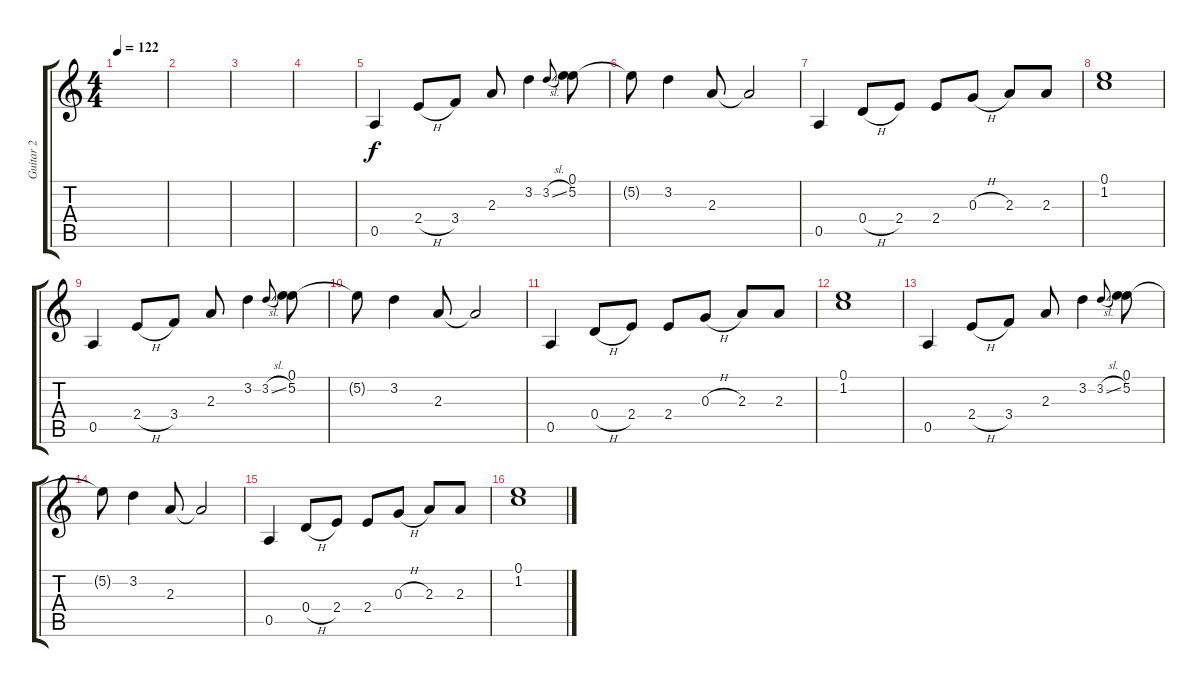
\track ("Guitar 2" "Guitar 2") {instrument distortionguitar}
\staff {score tabs}
\tuning (E4 B3 G3 D3 A2 E2) {hide}
\ts (4 4)
\tempo 122
\clef g2
\ks c
|
|
|
|
0.5.4{volume 12 instrument electricguitarclean} 2.4{h}.8 3.4.8 2.3.8 3.2.4 3.2{sl}.8{gr onbeat} (0.1 5.2).8 |
5.2{t}.8 3.2.4 2.3.8 2.3{t}.2 |
0.5.4 0.4{h}.8 2.4.8 2.4.8 0.3{h}.8 2.3.8 2.3.8 |
(0.1 1.2).1 |
0.5.4 2.4{h}.8 3.4.8 2.3.8 3.2.4 3.2{sl}.8{gr onbeat} (0.1 5.2).8 |
5.2{t}.8 3.2.4 2.3.8 2.3{t}.2 |
0.5.4 0.4{h}.8 2.4.8 2.4.8 0.3{h}.8 2.3.8 2.3.8 |
(0.1 1.2).1 |
0.5.4 2.4{h}.8 3.4.8 2.3.8 3.2.4 3.2{sl}.8{gr onbeat} (0.1 5.2).8 |
5.2{t}.8 3.2.4 2.3.8 2.3{t}.2 |
0.5.4 0.4{h}.8 2.4.8 2.4.8 0.3{h}.8 2.3.8 2.3.8 |
(0.1 1.2).1
